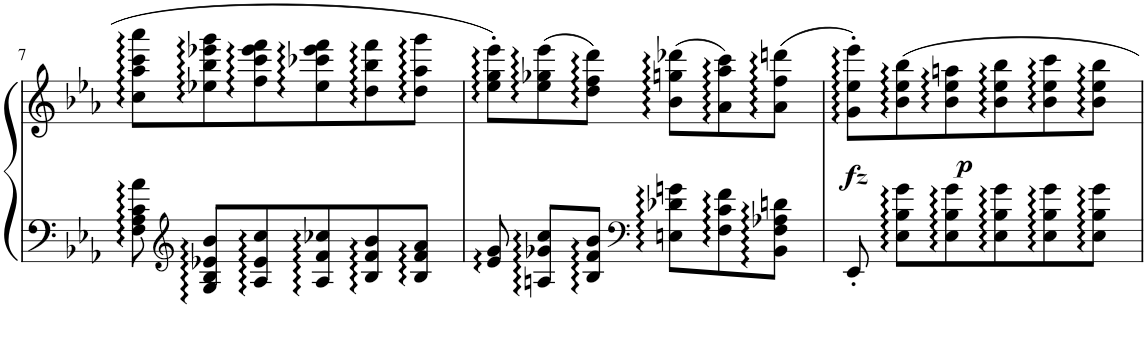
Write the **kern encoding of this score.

**kern	**kern	**dynam
*part1	*part1	*part1
*staff2	*staff1	*staff1/2
*I"Piano	*	*
*I'Pno	*	*
!!LO:PB:g=z
*clefF4	*clefG2	*
*k[b-e-a-]	*k[b-e-a-]	*
*M3/4	*M3/4	*
=7	=7	=7
8F\ 8A-\ 8c\ 8a-\	8cc\ 8aa-\ 8ccc\ 8aaa-\L	.
*clefG2	*	*
8G/ 8B-/ 8e-X/ 8b-/L	8ee-X\ 8bb-\ 8eee-X\ 8ggg\	.
8A-/ 8e-/ 8cc/	8ff\ 8ccc\ 8eee-\ 8fff\	.
8A-/ 8f/ 8cc-X/	8ee-\ 8ccc-X\ 8eee-\ 8fff\	.
8B-/ 8f/ 8b-/	8dd\ 8bb-\ 8fff\	.
8B-/ 8f/ 8a-/J	8dd\ 8aa-\ 8ggg\J	.
=8	=8	=8
8e-/ 8g/	8ee-\' 8gg\' 8eee-\'L	.
8An/ 8g-X/ 8cc/L	(8ee-\ 8gg-X\ 8eee-\	.
8B-/ 8f/ 8b-/J	8dd\ 8ff\ 8ddd\J)	.
*clefF4	*	*
8En\ 8d-X\ 8gn\L	(8b-\ 8ggn\ 8ddd-X\L	.
8F\ 8c\ 8f\	8a-\ 8aa-\ 8ccc\)	.
8BB-\ 8F\ 8A-X\ 8dn\J	(8a-\ 8ff\ 8dddn\J	.
=9	=9	=9
!	!	!LO:DY:b
8EE-'/	8g\' 8ee-\' 8eee-\'L)	fz
!	!	!LO:DY:b
8E-\ 8B-\ 8g\L	8b-\ 8ee-\ 8bb-\	p
8E-\ 8B-\ 8g\	8b-\ 8ee-\ 8aan\	.
8E-\ 8B-\ 8g\	8b-\ 8ee-\ 8bb-\	.
8E-\ 8B-\ 8g\	8b-\ 8ee-\ 8ccc\	.
8E-\ 8B-\ 8g\J	8b-\ 8ee-\ 8bb-\J	.
=	=	=
*-	*-	*-
